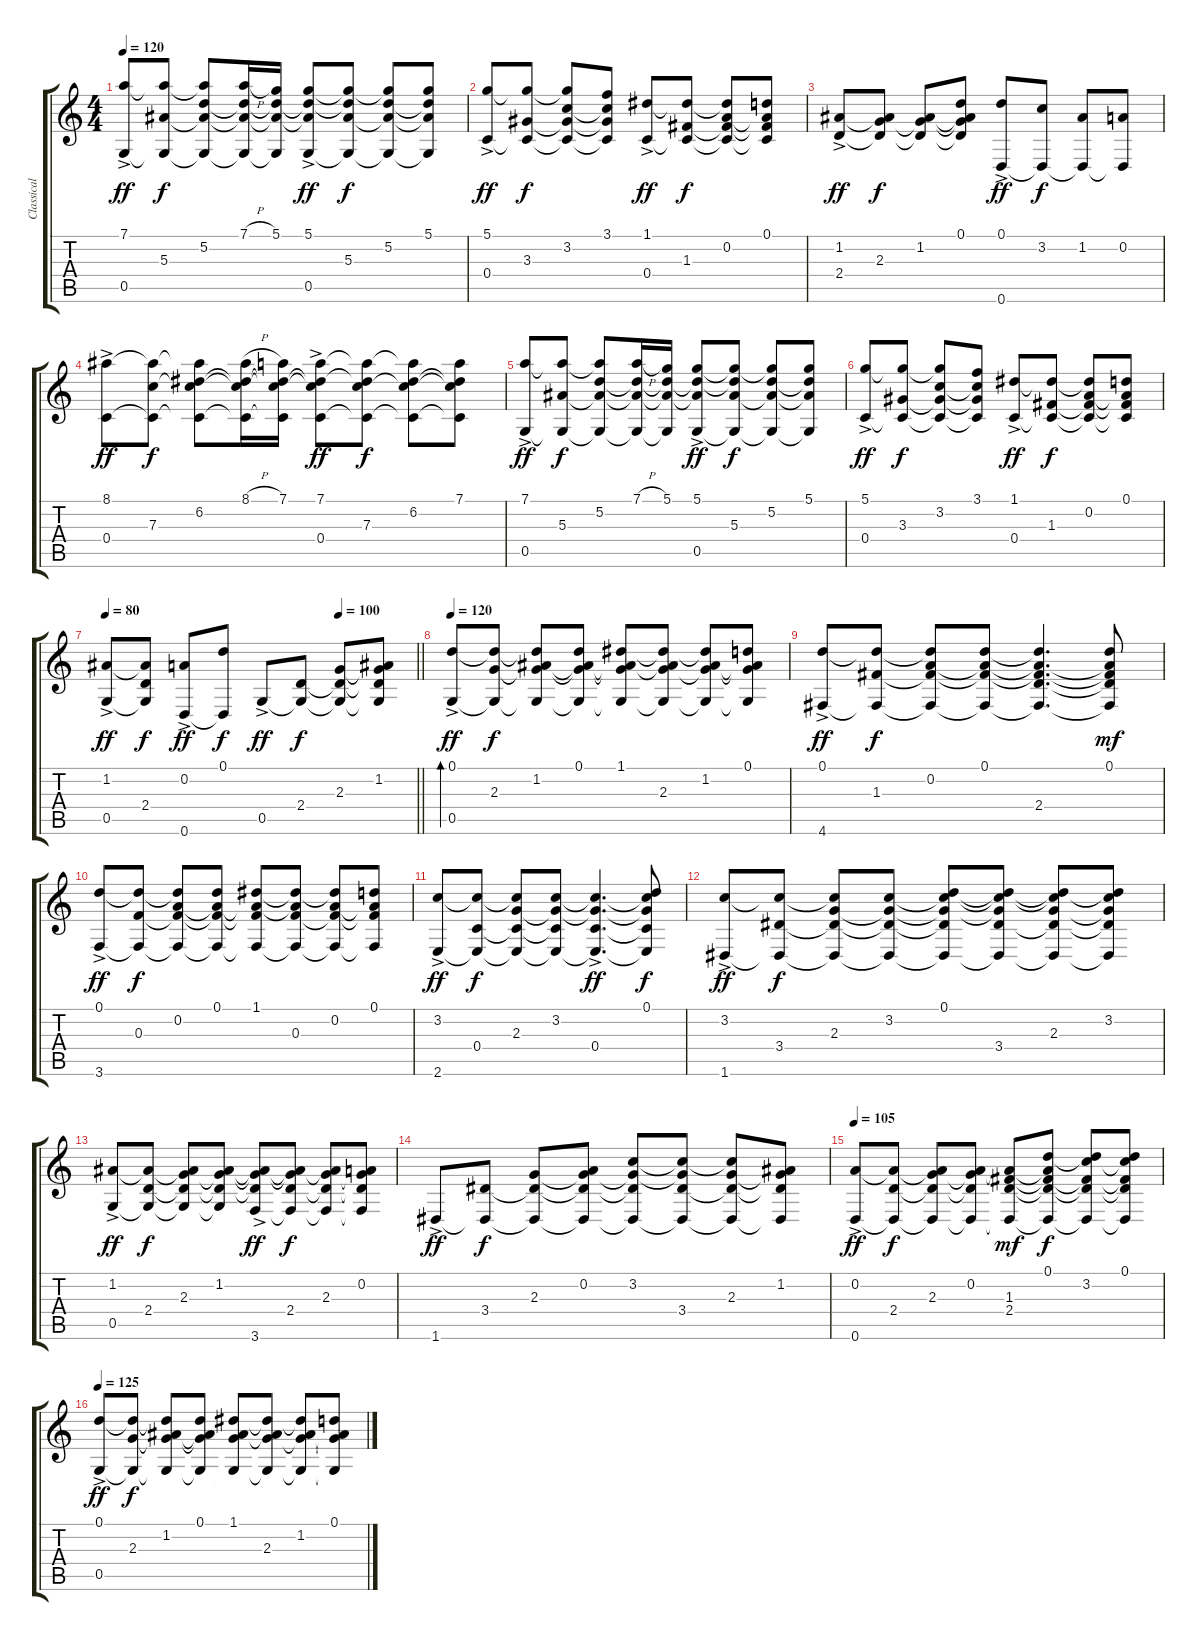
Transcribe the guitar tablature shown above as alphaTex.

\track ("Classical Guitar" "Classical ") {instrument acousticguitarnylon}
\staff {score tabs}
\tuning (D4 A3 F3 C3 G2 D2) {hide}
\ts (4 4)
\tempo 120
\clef g2
\ks aminor
(7.1 0.5{ac}).8{dy ff} (7.1{t} 5.3 0.5{t}).8{dy f} (7.1{t} 5.2 5.3{t} 0.5{t}).8 (7.1{h} 5.2{t} 5.3{t} 0.5{t}).16 (5.1 5.2{t} 5.3{t} 0.5{t}).16 (5.1 5.2{t} 5.3{t} 0.5{ac}).8{dy ff} (5.1{t} 5.2{t} 5.3 0.5{t}).8{dy f} (5.1{t} 5.2 5.3{t} 0.5{t}).8 (5.1 5.2{t} 5.3{t} 0.5{t}).8 |
(5.1 0.4{ac}).8{dy ff} (5.1{t} 3.3 0.4{t}).8{dy f} (5.1{t} 3.2 3.3{t} 0.4{t}).8 (3.1 3.2{t} 3.3{t} 0.4{t}).8 (1.1 0.4{ac}).8{dy ff} (1.1{t} 1.3 0.4{t}).8{dy f} (1.1{t} 0.2 1.3{t} 0.4{t}).8 (0.1 0.2{t} 1.3{t} 0.4{t}).8 |
(1.2 2.4{ac}).8{dy ff} (1.2{t} 2.3 2.4{t}).8{dy f} (1.2 2.3{t} 2.4{t}).8 (0.1 1.2{t} 2.3{t} 2.4{t}).8 (0.1 0.6{ac}).8{dy ff} (3.2 0.6{t}).8{dy f} (1.2 0.6{t}).8 (0.2 0.6{t}).8 |
(8.1 0.4{ac}).8{dy ff} (8.1{t} 7.3 0.4{t}).8{dy f} (8.1{t} 6.2 7.3{t} 0.4{t}).8 (8.1{h} 6.2{t} 7.3{t} 0.4{t}).16 (7.1 6.2{t} 7.3{t} 0.4{t}).16 (7.1 6.2{t} 7.3{t} 0.4{ac}).8{dy ff} (7.1{t} 6.2{t} 7.3 0.4{t}).8{dy f} (7.1{t} 6.2 7.3{t} 0.4{t}).8 (7.1 6.2{t} 7.3{t} 0.4{t}).8 |
(7.1 0.5{ac}).8{dy ff} (7.1{t} 5.3 0.5{t}).8{dy f} (7.1{t} 5.2 5.3{t} 0.5{t}).8 (7.1{h} 5.2{t} 5.3{t} 0.5{t}).16 (5.1 5.2{t} 5.3{t} 0.5{t}).16 (5.1 5.2{t} 5.3{t} 0.5{ac}).8{dy ff} (5.1{t} 5.2{t} 5.3 0.5{t}).8{dy f} (5.1{t} 5.2 5.3{t} 0.5{t}).8 (5.1 5.2{t} 5.3{t} 0.5{t}).8 |
(5.1 0.4{ac}).8{dy ff} (5.1{t} 3.3 0.4{t}).8{dy f} (5.1{t} 3.2 3.3{t} 0.4{t}).8 (3.1 3.2{t} 3.3{t} 0.4{t}).8 (1.1 0.4{ac}).8{dy ff} (1.1{t} 1.3 0.4{t}).8{dy f} (1.1{t} 0.2 1.3{t} 0.4{t}).8 (0.1 0.2{t} 1.3{t} 0.4{t}).8 |
\tempo 80
\tempo (100 0.75)
\barLineRight lightlight
(1.2 0.5{ac}).8{dy ff} (1.2{t} 2.4 0.5{t}).8{dy f} (0.2 0.6{ac}).8{dy ff} (0.1 0.6{t}).8{dy f} 0.5{ac}.8{dy ff} (2.4 0.5{t}).8{dy f} (2.3 2.4{t} 0.5{t}).8 (1.2 2.3{t} 2.4{t} 0.5{t}).8 |
\section ("" "")
\tempo 120
(0.1 0.5{ac}).8{bd 240 dy ff} (0.1{t} 2.3 0.5{t}).8{dy f} (0.1{t} 1.2 2.3{t} 0.5{t}).8 (0.1 1.2{t} 2.3{t} 0.5{t}).8 (1.1 1.2{t} 2.3{t} 0.5{t}).8 (1.1{t} 1.2{t} 2.3 0.5{t}).8 (1.1{t} 1.2 2.3{t} 0.5{t}).8 (0.1 1.2{t} 2.3{t} 0.5{t}).8 |
(0.1 4.6{ac}).8{dy ff} (0.1{t} 1.3 4.6{t}).8{dy f} (0.1{t} 0.2 1.3{t} 4.6{t}).8 (0.1 0.2{t} 1.3{t} 4.6{t}).8 (0.1{t} 0.2{t} 1.3{t} 2.4 4.6{t}).4{d} (0.1 0.2{t} 1.3{t} 2.4{t} 4.6{t}).8{dy mf} |
(0.1 3.6{ac}).8{dy ff} (0.1{t} 0.3 3.6{t}).8{dy f} (0.1{t} 0.2 0.3{t} 3.6{t}).8 (0.1 0.2{t} 0.3{t} 3.6{t}).8 (1.1 0.2{t} 0.3{t} 3.6{t}).8 (1.1{t} 0.2{t} 0.3 3.6{t}).8 (1.1{t} 0.2 0.3{t} 3.6{t}).8 (0.1 0.2{t} 0.3{t} 3.6{t}).8 |
(3.2 2.6{ac}).8{dy ff} (3.2{t} 0.4 2.6{t}).8{dy f} (3.2{t} 2.3 0.4{t} 2.6{t}).8 (3.2 2.3{t} 0.4{t} 2.6{t}).8 (3.2{t} 2.3{t} 0.4{ac} 2.6{t}).4{d dy ff} (0.1 3.2{t} 2.3{t} 0.4{t} 2.6{t}).8{dy f} |
(3.2 1.6{ac}).8{dy ff} (3.2{t} 3.4 1.6{t}).8{dy f} (3.2{t} 2.3 3.4{t} 1.6{t}).8 (3.2 2.3{t} 3.4{t} 1.6{t}).8 (0.1 3.2{t} 2.3{t} 3.4{t} 1.6{t}).8 (0.1{t} 3.2{t} 2.3{t} 3.4 1.6{t}).8 (0.1{t} 3.2{t} 2.3 3.4{t} 1.6{t}).8 (0.1{t} 3.2 2.3{t} 3.4{t} 1.6{t}).8 |
(1.2 0.5{ac}).8{dy ff} (1.2{t} 2.4 0.5{t}).8{dy f} (1.2{t} 2.3 2.4{t} 0.5{t}).8 (1.2 2.3{t} 2.4{t} 0.5{t}).8 (1.2{t} 2.3{t} 2.4{t} 3.6{ac}).8{dy ff} (1.2{t} 2.3{t} 2.4 3.6{t}).8{dy f} (1.2{t} 2.3 2.4{t} 3.6{t}).8 (0.2 2.3{t} 2.4{t} 3.6{t}).8 |
1.6{ac}.8{dy ff} (3.4 1.6{t}).8{dy f} (2.3 3.4{t} 1.6{t}).8 (0.2 2.3{t} 3.4{t} 1.6{t}).8 (3.2 2.3{t} 3.4{t} 1.6{t}).8 (3.2{t} 2.3{t} 3.4 1.6{t}).8 (3.2{t} 2.3 3.4{t} 1.6{t}).8 (1.2 2.3{t} 3.4{t} 1.6{t}).8 |
\tempo 105
(0.2 0.6{ac}).8{dy ff} (0.2{t} 2.4 0.6{t}).8{dy f} (0.2{t} 2.3 2.4{t} 0.6{t}).8 (0.2 2.3{t} 2.4{t} 0.6{t}).8 (0.2{t} 1.3 2.4 0.6{t}).8{dy mf} (0.1 0.2{t} 1.3{t} 2.4{t} 0.6{t}).8{dy f} (0.1{t} 3.2 1.3{t} 2.4{t} 0.6{t}).8 (0.1 3.2{t} 1.3{t} 2.4{t} 0.6{t}).8 |
\tempo 125
(0.1 0.5{ac}).8{dy ff} (0.1{t} 2.3 0.5{t}).8{dy f} (0.1{t} 1.2 2.3{t} 0.5{t}).8 (0.1 1.2{t} 2.3{t} 0.5{t}).8 (1.1 1.2{t} 2.3{t} 0.5{t}).8 (1.1{t} 1.2{t} 2.3 0.5{t}).8 (1.1{t} 1.2 2.3{t} 0.5{t}).8 (0.1 1.2{t} 2.3{t} 0.5{t}).8
